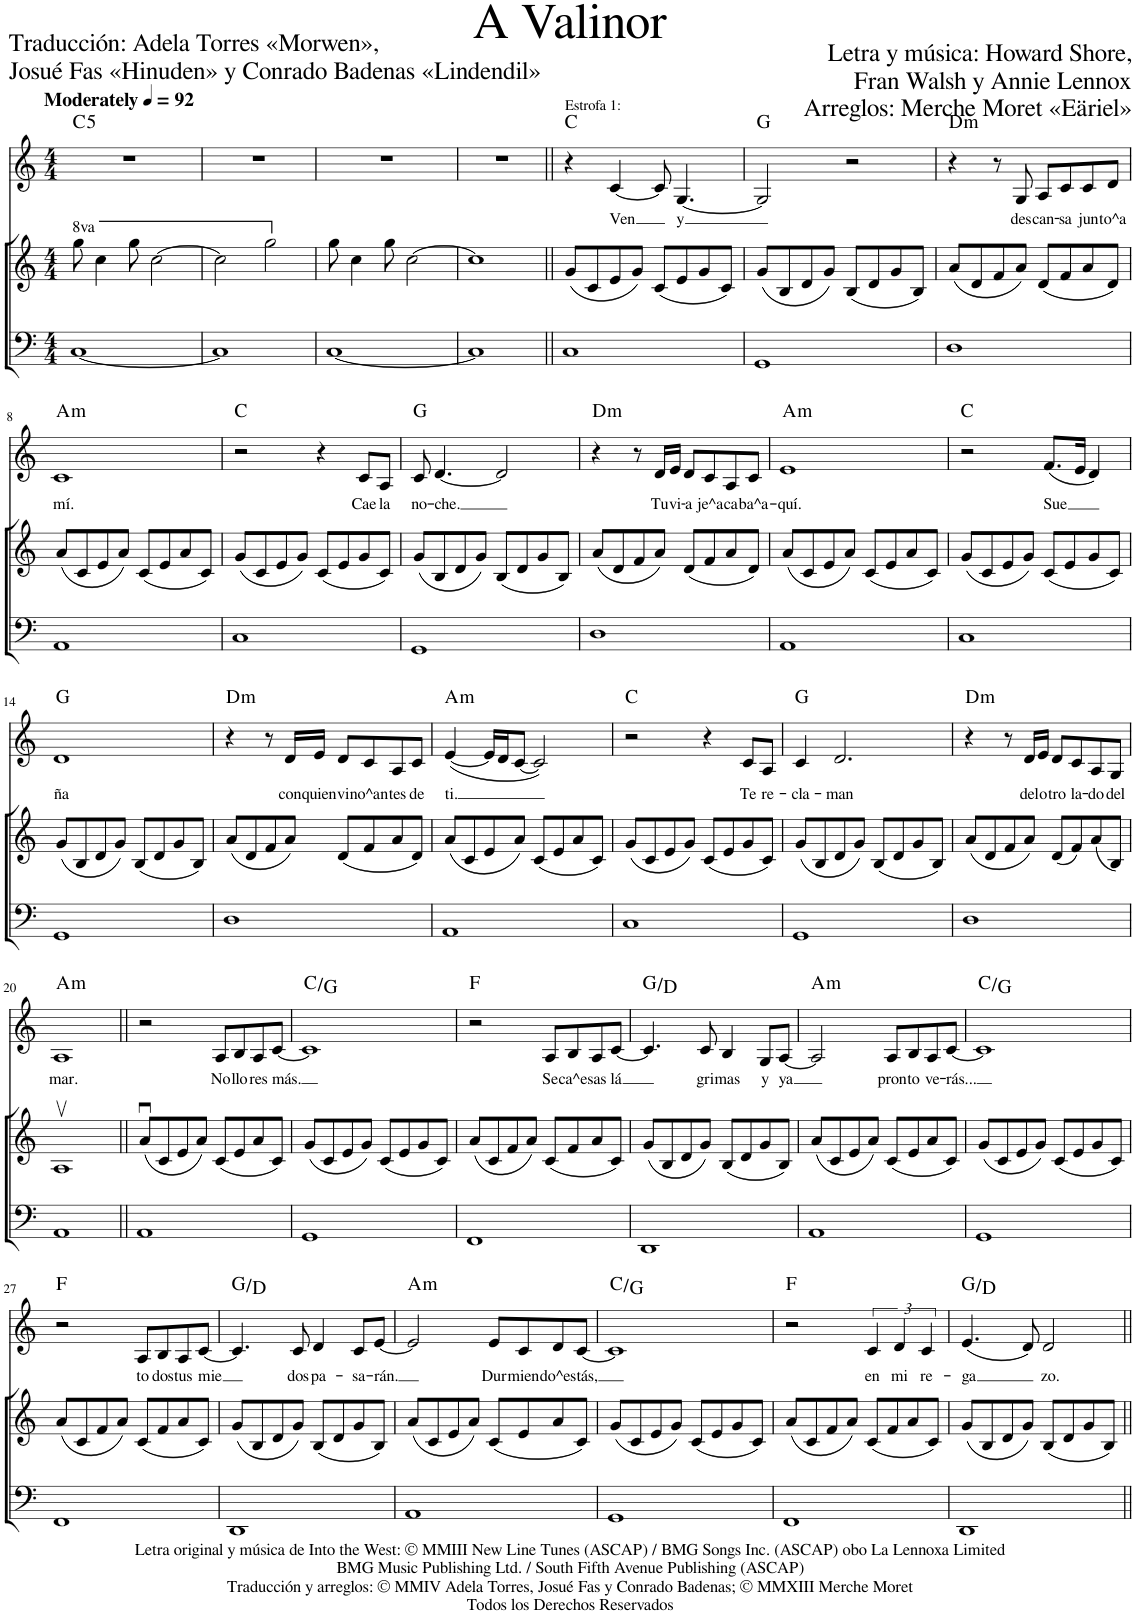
**kern	**kern	**kern	**text	**harte
*part3	*part2	*part1	*part1	*part1
*staff3	*staff2	*staff1	*staff1	*
*I"Violoncello	*I"Violin	*I"Voice	*	*
*I'Vc	*I'Vln	*	*	*
*clefF4	*clefG2	*clefG2	*	*
*k[]	*k[]	*k[]	*	*
*M4/4	*M4/4	*M4/4	*	*
*MM92	*MM92	*MM92	*	*
*	*8va	*	*	*
=1	=1	=1	=1	=1
!	!	!LO:TX:a:B:t=Moderately	!	!LO:H:kt=5
[1C	8ggg\	1r	.	C:(1,5)
.	4ccc\	.	.	.
.	8ggg\	.	.	.
.	[2ccc\	.	.	.
=2	=2	=2	=2	=2
1C]	2ccc\]	1r	.	.
.	2ggg\	.	.	.
=3	=3	=3	=3	=3
*	*X8va	*	*	*
[1C	8gg\	1r	.	.
.	4cc\	.	.	.
.	8gg\	.	.	.
.	[2cc\	.	.	.
=4	=4	=4	=4	=4
1C]	1cc]	1r	.	.
=5||	=5||	=5||	=5||	=5||
!	!	!LO:TX:a:t=Estrofa 1&colon;	!	!
1C	(8g/L	4r	.	C:maj
.	8c/	.	.	.
!	!	!	!LO:LY:b	!
.	8e/	[4c/	Ven	.
.	8g/J)	.	.	.
.	(8c/L	8c/]	.	.
!	!	!	!LO:LY:b	!
.	8e/	[4.G/	y	.
.	8g/	.	.	.
.	8c/J)	.	.	.
=6	=6	=6	=6	=6
1GG	(8g/L	2G/]	.	G:maj
.	8B/	.	.	.
.	8d/	.	.	.
.	8g/J)	.	.	.
.	(8B/L	2r	.	.
.	8d/	.	.	.
.	8g/	.	.	.
.	8B/J)	.	.	.
=7	=7	=7	=7	=7
!	!	!	!	!LO:H:kt=m
1D	(8a/L	4r	.	D:min
.	8d/	.	.	.
.	8f/	8r	.	.
!	!	!	!LO:LY:b	!
.	8a/J)	8G/	des-	.
!	!	!	!LO:LY:b	!
.	(8d/L	8A/L	-can-	.
!	!	!	!LO:LY:b	!
.	8f/	8c/	-sa	.
!	!	!	!LO:LY:b	!
.	8a/	8c/	jun-	.
!	!	!	!LO:LY:b	!
.	8d/J)	8d/J	-to^a	.
!!LO:LB:g=z
=8	=8	=8	=8	=8
!	!	!	!LO:LY:b	!LO:H:kt=m
1AA	(8a/L	1c	mí.	A:min
.	8c/	.	.	.
.	8e/	.	.	.
.	8a/J)	.	.	.
.	(8c/L	.	.	.
.	8e/	.	.	.
.	8a/	.	.	.
.	8c/J)	.	.	.
=9	=9	=9	=9	=9
1C	(8g/L	2r	.	C:maj
.	8c/	.	.	.
.	8e/	.	.	.
.	8g/J)	.	.	.
.	(8c/L	4r	.	.
.	8e/	.	.	.
!	!	!	!LO:LY:b	!
.	8g/	8c/L	Cae	.
!	!	!	!LO:LY:b	!
.	8c/J)	8A/J	la	.
=10	=10	=10	=10	=10
!	!	!	!LO:LY:b	!
1GG	(8g/L	8c/	no-	G:maj
!	!	!	!LO:LY:b	!
.	8B/	[4.d/	-che.	.
.	8d/	.	.	.
.	8g/J)	.	.	.
.	(8B/L	2d/]	.	.
.	8d/	.	.	.
.	8g/	.	.	.
.	8B/J)	.	.	.
=11	=11	=11	=11	=11
!	!	!	!	!LO:H:kt=m
1D	(8a/L	4r	.	D:min
.	8d/	.	.	.
.	8f/	8r	.	.
!	!	!	!LO:LY:b	!
.	8a/J)	16d/LL	Tu	.
!	!	!	!LO:LY:b	!
.	.	16e/JJ	vi-	.
!	!	!	!LO:LY:b	!
.	(8d/L	8d/L	-a-	.
!	!	!	!LO:LY:b	!
.	8f/	8c/	-je^a-	.
!	!	!	!LO:LY:b	!
.	8a/	8A/	-ca-	.
!	!	!	!LO:LY:b	!
.	8d/J)	8c/J	-ba^a-	.
=12	=12	=12	=12	=12
!	!	!	!LO:LY:b	!LO:H:kt=m
1AA	(8a/L	1e	-quí.	A:min
.	8c/	.	.	.
.	8e/	.	.	.
.	8a/J)	.	.	.
.	(8c/L	.	.	.
.	8e/	.	.	.
.	8a/	.	.	.
.	8c/J)	.	.	.
=13	=13	=13	=13	=13
1C	(8g/L	2r	.	C:maj
.	8c/	.	.	.
.	8e/	.	.	.
.	8g/J)	.	.	.
!	!	!	!LO:LY:b	!
.	(8c/L	(8.f/L	-Sue	.
.	8e/	.	.	.
.	.	16e/Jk	.	.
.	8g/	4d/)	.	.
.	8c/J)	.	.	.
!!LO:LB:g=z
=14	=14	=14	=14	=14
!	!	!	!LO:LY:b	!
1GG	(8g/L	1d	ña	G:maj
.	8B/	.	.	.
.	8d/	.	.	.
.	8g/J)	.	.	.
.	(8B/L	.	.	.
.	8d/	.	.	.
.	8g/	.	.	.
.	8B/J)	.	.	.
=15	=15	=15	=15	=15
!	!	!	!	!LO:H:kt=m
1D	(8a/L	4r	.	D:min
.	8d/	.	.	.
.	8f/	8r	.	.
!	!	!	!LO:LY:b	!
.	8a/J)	16d/LL	con	.
!	!	!	!LO:LY:b	!
.	.	16e/JJ	quien	.
!	!	!	!LO:LY:b	!
.	(8d/L	8d/L	vi-	.
!	!	!	!LO:LY:b	!
.	8f/	8c/	-no^an-	.
!	!	!	!LO:LY:b	!
.	8a/	8A/	-tes	.
!	!	!	!LO:LY:b	!
.	8d/J)	8c/J	de	.
=16	=16	=16	=16	=16
!	!	!	!LO:LY:b	!LO:H:kt=m
1AA	(8a/L	([4e/	ti.	A:min
.	8c/	.	.	.
.	8e/	16e/LL]	.	.
.	.	16d/J	.	.
.	8a/J)	[8c/J	.	.
.	(8c/L	2c/])	.	.
.	8e/	.	.	.
.	8a/	.	.	.
.	8c/J)	.	.	.
=17	=17	=17	=17	=17
1C	(8g/L	2r	.	C:maj
.	8c/	.	.	.
.	8e/	.	.	.
.	8g/J)	.	.	.
.	(8c/L	4r	.	.
.	8e/	.	.	.
!	!	!	!LO:LY:b	!
.	8g/	8c/L	Te	.
!	!	!	!LO:LY:b	!
.	8c/J)	8A/J	re-	.
=18	=18	=18	=18	=18
!	!	!	!LO:LY:b	!
1GG	(8g/L	4c/	-cla-	G:maj
.	8B/	.	.	.
!	!	!	!LO:LY:b	!
.	8d/	2.d/	-man	.
.	8g/J)	.	.	.
.	(8B/L	.	.	.
.	8d/	.	.	.
.	8g/	.	.	.
.	8B/J)	.	.	.
=19	=19	=19	=19	=19
!	!	!	!	!LO:H:kt=m
1D	(8a/L	4r	.	D:min
.	8d/	.	.	.
.	8f/	8r	.	.
!	!	!	!LO:LY:b	!
.	8a/J)	16d/LL	del	.
!	!	!	!LO:LY:b	!
.	.	16e/JJ	o-	.
!	!	!	!LO:LY:b	!
.	(8d/L	8d/L	-tro	.
!	!	!	!LO:LY:b	!
.	8f/)	8c/	la-	.
!	!	!	!LO:LY:b	!
.	(8a/	8A/	-do	.
!	!	!	!LO:LY:b	!
.	8B/J)	8G/J	del	.
!!LO:LB:g=z
=20	=20	=20	=20	=20
!	!	!	!LO:LY:b	!LO:H:kt=m
1AA	1Av	1A	mar.	A:min
=21||	=21||	=21||	=21||	=21||
1AA	(8au/L	2r	.	.
.	8c/	.	.	.
.	8e/	.	.	.
.	8a/J)	.	.	.
!	!	!	!LO:LY:b	!
.	(8c/L	8A/L	No	.
!	!	!	!LO:LY:b	!
.	8e/	8B/	llo-	.
!	!	!	!LO:LY:b	!
.	8a/	8A/	-res	.
!	!	!	!LO:LY:b	!
.	8c/J)	[8c/J	más.	.
=22	=22	=22	=22	=22
1GG	(8g/L	1c]	.	C:maj/5
.	8c/	.	.	.
.	8e/	.	.	.
.	8g/J)	.	.	.
.	(8c/L	.	.	.
.	8e/	.	.	.
.	8g/	.	.	.
.	8c/J)	.	.	.
=23	=23	=23	=23	=23
1FF	(8a/L	2r	.	F:maj
.	8c/	.	.	.
.	8f/	.	.	.
.	8a/J)	.	.	.
!	!	!	!LO:LY:b	!
.	(8c/L	8A/L	Se-	.
!	!	!	!LO:LY:b	!
.	8f/	8B/	-ca^e-	.
!	!	!	!LO:LY:b	!
.	8a/	8A/	-sas	.
!	!	!	!LO:LY:b	!
.	8c/J)	[8c/J	-lá	.
=24	=24	=24	=24	=24
1DD	(8g/L	4.c/]	.	G:maj/5
.	8B/	.	.	.
.	8d/	.	.	.
!	!	!	!LO:LY:b	!
.	8g/J)	8c/	gri-	.
!	!	!	!LO:LY:b	!
.	(8B/L	4B/	-mas	.
.	8d/	.	.	.
!	!	!	!LO:LY:b	!
.	8g/	8G/L	y	.
!	!	!	!LO:LY:b	!
.	8B/J)	[8A/J	ya	.
=25	=25	=25	=25	=25
!	!	!	!	!LO:H:kt=m
1AA	(8a/L	2A/]	.	A:min
.	8c/	.	.	.
.	8e/	.	.	.
.	8a/J)	.	.	.
!	!	!	!LO:LY:b	!
.	(8c/L	8A/L	pron-	.
!	!	!	!LO:LY:b	!
.	8e/	8B/	-to	.
!	!	!	!LO:LY:b	!
.	8a/	8A/	ve-	.
!	!	!	!LO:LY:b	!
.	8c/J)	[8c/J	-rás...	.
=26	=26	=26	=26	=26
1GG	(8g/L	1c]	.	C:maj/5
.	8c/	.	.	.
.	8e/	.	.	.
.	8g/J)	.	.	.
.	(8c/L	.	.	.
.	8e/	.	.	.
.	8g/	.	.	.
.	8c/J)	.	.	.
!!LO:LB:g=z
=27	=27	=27	=27	=27
1FF	(8a/L	2r	.	F:maj
.	8c/	.	.	.
.	8f/	.	.	.
.	8a/J)	.	.	.
!	!	!	!LO:LY:b	!
.	(8c/L	8A/L	to-	.
!	!	!	!LO:LY:b	!
.	8f/	8B/	-dos	.
!	!	!	!LO:LY:b	!
.	8a/	8A/	tus	.
!	!	!	!LO:LY:b	!
.	8c/J)	[8c/J	-mie	.
=28	=28	=28	=28	=28
1DD	(8g/L	4.c/]	.	G:maj/5
.	8B/	.	.	.
.	8d/	.	.	.
!	!	!	!LO:LY:b	!
.	8g/J)	8c/	dos	.
!	!	!	!LO:LY:b	!
.	(8B/L	4d/	pa-	.
.	8d/	.	.	.
!	!	!	!LO:LY:b	!
.	8g/	8c/L	-sa-	.
!	!	!	!LO:LY:b	!
.	8B/J)	[8e/J	-rán.	.
=29	=29	=29	=29	=29
!	!	!	!	!LO:H:kt=m
1AA	(8a/L	2e/]	.	A:min
.	8c/	.	.	.
.	8e/	.	.	.
.	8a/J)	.	.	.
!	!	!	!LO:LY:b	!
.	(8c/L	8e/L	Dur-	.
!	!	!	!LO:LY:b	!
.	8e/	8c/	-mien-	.
!	!	!	!LO:LY:b	!
.	8a/	8d/	-do^es-	.
!	!	!	!LO:LY:b	!
.	8c/J)	[8c/J	-tás,	.
=30	=30	=30	=30	=30
1GG	(8g/L	1c]	.	C:maj/5
.	8c/	.	.	.
.	8e/	.	.	.
.	8g/J)	.	.	.
.	(8c/L	.	.	.
.	8e/	.	.	.
.	8g/	.	.	.
.	8c/J)	.	.	.
=31	=31	=31	=31	=31
1FF	(8a/L	2r	.	F:maj
.	8c/	.	.	.
.	8f/	.	.	.
.	8a/J)	.	.	.
!	!	!	!LO:LY:b	!
.	(8c/L	6c/	en	.
.	8f/	.	.	.
!	!	!	!LO:LY:b	!
.	.	6d/	mi	.
.	8a/	.	.	.
!	!	!	!LO:LY:b	!
.	.	6c/	re-	.
.	8c/J)	.	.	.
=32	=32	=32	=32	=32
!	!	!	!LO:LY:b	!
1DD	(8g/L	(4.e/	-ga	G:maj/5
.	8B/	.	.	.
.	8d/	.	.	.
.	8g/J)	8d/)	.	.
!	!	!	!LO:LY:b	!
.	(8B/L	2d/	zo.	.
.	8d/	.	.	.
.	8g/	.	.	.
.	8B/J)	.	.	.
=||	=||	=||	=||	=||
*-	*-	*-	*-	*-
